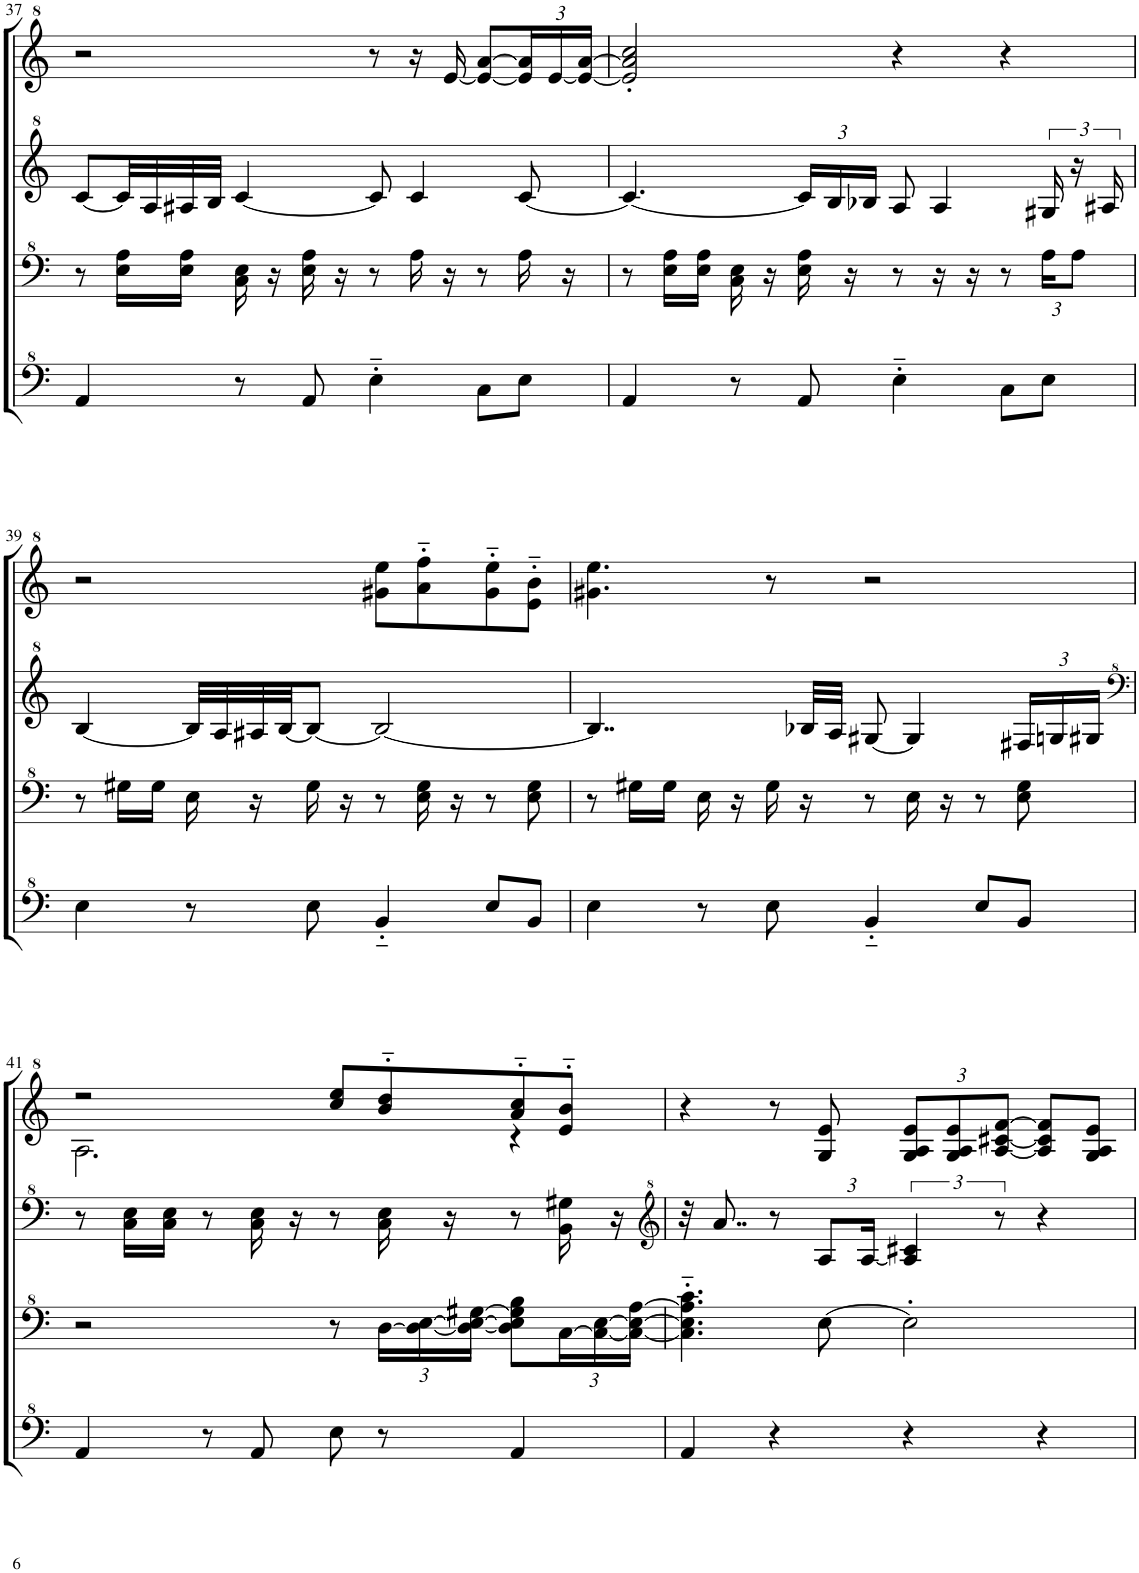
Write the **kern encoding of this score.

**kern	**kern	**kern	**kern
*part1	*part1	*part1	*part1
*staff4	*staff3	*staff2	*staff1
*I"Model III	*	*	*
!!LO:PB:g=z
*clefF^4	*clefF^4	*clefG^2	*clefG^2
*k[]	*k[]	*k[]	*k[]
*M4/4	*M4/4	*M4/4	*M4/4
=37	=37	=37	=37
4A/	8r	[8cc/L	2r
.	16e\ 16a\LL	32cc/LL]	.
.	.	32a/	.
.	16e\ 16a\JJ	32a#X/	.
.	.	32b/JJJ	.
8r	16c\ 16e\	[4cc/	.
.	16r	.	.
8A/	16e\ 16a\	.	.
.	16r	.	.
4e'~\	8r	8cc/]	8r
.	16a\	4cc/	16r
.	16r	.	[16ee/
8c\L	8r	.	8ee/_ [8aa/L
*	*	*	*Xbrackettup
8e\J	16a\	[8cc/	24ee/] 24aa/]L
.	.	.	[24ee/
.	16r	.	.
.	.	.	24ee/_ [24aa/JJ
=38	=38	=38	=38
4A/	8r	4.cc/_	2ee/]' 2aa/]' 2ccc/'
.	16e\ 16a\LL	.	.
.	16e\ 16a\JJ	.	.
8r	16c\ 16e\	.	.
.	16r	.	.
*	*	*Xbrackettup	*
8A/	16e\ 16a\	24cc/LL]	.
.	.	24b/	.
.	16r	.	.
.	.	24b-X/JJ	.
4e'~\	8r	8a/	4r
.	16r	4a/	.
.	16r	.	.
8c\L	8r	.	4r
*	*Xbrackettup	*brackettup	*
8e\J	24a\KL	24g#X/	.
.	12a\J	24r	.
.	.	24a#X/	.
!!LO:LB:g=z
=39	=39	=39	=39
4e\	8r	[4b/	2r
.	16g#X\LL	.	.
.	16g#\JJ	.	.
8r	16e\	32b/LLL]	.
.	.	32a/	.
.	16r	32a#X/	.
.	.	[32b/JJ	.
8e\	16g#\	8b/J_	.
.	16r	.	.
4B'~/	8r	2b/_	8gg#X\ 8eee\L
.	16e\ 16g#\	.	8aa\'~ 8fff\'~
.	16r	.	.
8e/L	8r	.	8gg#\'~ 8eee\'~
8B/J	8e\ 8g#\	.	8ee\'~ 8bb\'~J
=40	=40	=40	=40
4e\	8r	4..b/]	4.gg#X\ 4.eee\
.	16g#X\LL	.	.
.	16g#\JJ	.	.
8r	16e\	.	.
.	16r	.	.
8e\	16g#\	.	8r
.	16r	32b-X/LLL	.
.	.	32a/JJJ	.
4B'~/	8r	[8g#X/	2r
.	16e\	4g#/]	.
.	16r	.	.
8e/L	8r	.	.
*	*	*Xbrackettup	*
8B/J	8e\ 8g#\	24f#X/LL	.
.	.	24gn/	.
.	.	24g#X/JJ	.
!!LO:LB:g=z
=41	=41	=41	=41
*	*	*clefF^4	*
*	*	*	*^
4A/	2r	8r	2r	2.a\
.	.	16c\ 16e\LL	.	.
.	.	16c\ 16e\JJ	.	.
8r	.	8r	.	.
8A/	.	16c\ 16e\	.	.
.	.	16r	.	.
8e\	8r	8r	8ccc/ 8eee/L	.
8r	[24d\LL	16c\ 16e\	8bb/'~ 8ddd/'~	.
.	24d\_ [24e\	.	.	.
.	.	16r	.	.
.	24d\_ 24e\_ [24g#X\JJ	.	.	.
4A/	8d\] 8e\] 8g#\] 8b\L	8r	8aa/'~ 8ccc/'~	4r
.	[24c\L	16B\ 16g#X\	8ee/'~ 8bb/'~J	.
.	24c\_ [24e\	.	.	.
.	.	16r	.	.
.	24c\_ 24e\_ [24a\JJ	.	.	.
*	*	*	*v	*v
=42	=42	=42	=42
*	*	*clefG^2	*
4A/	4.c\]'~ 4.e\]'~ 4.a\]'~ 4.cc\'~	32r	4r
.	.	8..aa/	.
4r	.	8r	8r
.	[8e\	12a/L	8g/ 8ee/
.	.	[24a/Jk	.
*	*	*brackettup	*
4r	2e'\]	6a/] 6cc#X/	12g/ 12a/ 12ee/L
.	.	.	12g/ 12a/ 12ee/
.	.	12r	[12a/ [12cc#X/ [12ff/J
4r	.	4r	8a/] 8cc#/] 8ff/]L
.	.	.	8g/ 8a/ 8ee/J
=	=	=	=
*-	*-	*-	*-
